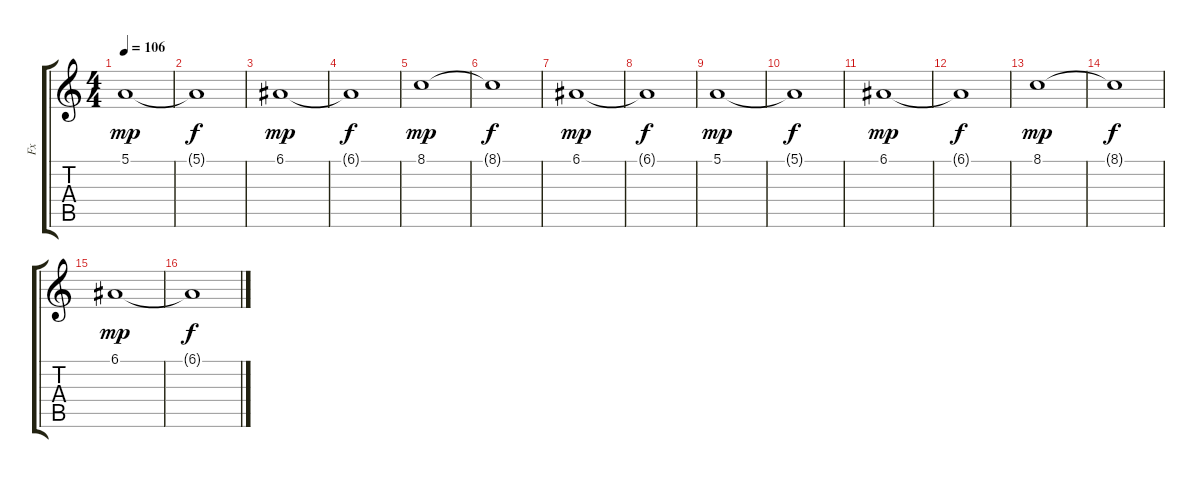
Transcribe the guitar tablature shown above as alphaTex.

\track ("Fx" "Fx") {instrument synthvoice}
\staff {score tabs}
\tuning (E4 B3 G3 D3 A2 E2) {hide}
\ts (4 4)
\tempo 106
\clef g2
\ks c
5.1.1{dy mp} |
5.1{t}.1{dy f} |
6.1.1{dy mp} |
6.1{t}.1{dy f} |
8.1.1{dy mp} |
8.1{t}.1{dy f} |
6.1.1{dy mp} |
6.1{t}.1{dy f} |
5.1.1{dy mp} |
5.1{t}.1{dy f} |
6.1.1{dy mp} |
6.1{t}.1{dy f} |
8.1.1{dy mp} |
8.1{t}.1{dy f} |
6.1.1{dy mp} |
6.1{t}.1{dy f}
